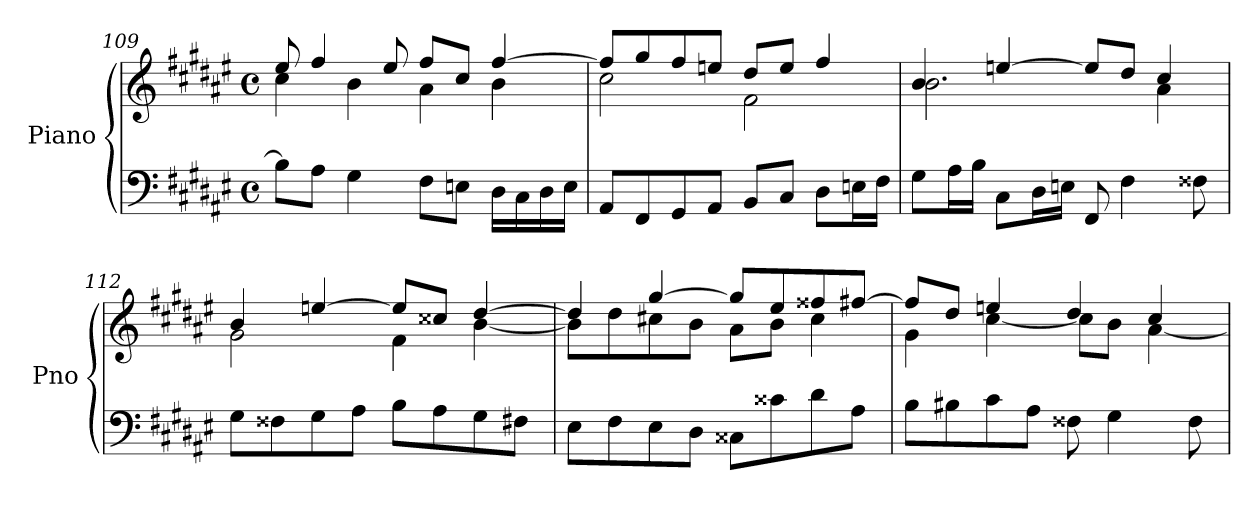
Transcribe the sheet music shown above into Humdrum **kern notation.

**kern	**kern
*part1	*part1
*staff2	*staff1
*I"Piano	*
*I'Pno	*
!!LO:LB:g=z
*clefF4	*clefG2
*k[f#c#g#d#a#e#]	*k[f#c#g#d#a#e#]
*M4/4	*M4/4
*met(c)	*met(c)
=109	=109
*	*^
8B\L]	8ee#/	4cc#\
8A#\J	4ff#/	.
4G#\	.	4b\
.	8ee#/	.
8F#\L	8ff#/L	4a#\
8En\J	8cc#/J	.
16D#\LL	[4ff#/	4b\
16C#\	.	.
16D#\	.	.
16E\JJ	.	.
=110	=110	=110
8AA#/L	8ff#/L]	2cc#\
8FF#/	8gg#/	.
8GG#/	8ff#/	.
8AA#/J	8een/J	.
8BB/L	8dd#/L	2f#\
8C#/J	8ee/J	.
8D#\L	4ff#/	.
16En\L	.	.
16F#\JJ	.	.
=111	=111	=111
8G#\L	4b/	2.b\
16A#\L	.	.
16B\JJ	.	.
8C#\L	[4een/	.
16D#\L	.	.
16En\JJ	.	.
8FF#/	8ee/L]	.
4F#\	8dd#/J	.
.	4cc#/	4a#\
8F##X\	.	.
=112	=112	=112
8G#\L	4b/	2g#\
8F##X\	.	.
8G#\	[4een/	.
8A#\J	.	.
8B\L	8ee/L]	4f#\
8A#\	8cc##X/J	.
8G#\	[4dd#/	[4b\
8F#X\J	.	.
!!LO:PB:g=z	!!
=113	=113	=113
8E#\L	4dd#/]	8b\L]
8F#\	.	8dd#\
8E#\	[4gg#/	8cc#X\
8D#\J	.	8b\J
8C##X\L	8gg#/L]	8a#\L
8c##X\	8ee#/	8b\J
8d#\	8ff##X/	4cc#\
8A#\J	[8ff#X/J	.
=114	=114	=114
8B\L	8ff#/L]	4g#\
8B#X\	8dd#/J	.
8c#\	4een/	[4cc#\
8A#\J	.	.
8F##X\	4dd#/	8cc#\L]
4G#\	.	8b\J
.	4cc#/	[4a#\
8F##\	.	.
*	*v	*v
=	=
*-	*-
